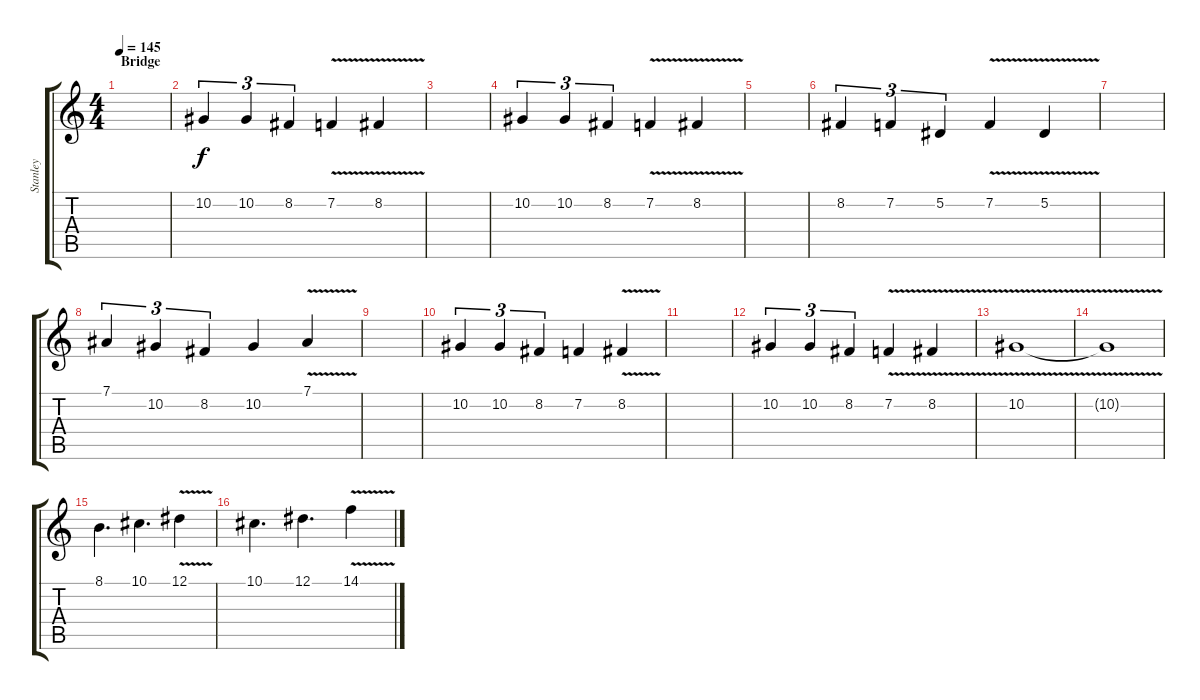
\track ("Stanley" "Stanley") {instrument baritonesax}
\staff {score tabs}
\tuning (Eb4 Bb3 Gb3 Db3 Ab2 Eb2) {hide}
\ts (4 4)
\section ("" "Bridge")
\tempo 145
\clef g2
\ks c
|
10.2.4{tu (3 2)} 10.2.4{tu (3 2)} 8.2.4{tu (3 2)} 7.2{v}.4 8.2{v}.4 |
|
10.2.4{tu (3 2)} 10.2.4{tu (3 2)} 8.2.4{tu (3 2)} 7.2{v}.4 8.2{v}.4 |
|
8.2.4{tu (3 2)} 7.2.4{tu (3 2)} 5.2.4{tu (3 2)} 7.2{v}.4 5.2{v}.4 |
|
7.1.4{tu (3 2)} 10.2.4{tu (3 2)} 8.2.4{tu (3 2)} 10.2.4 7.1{v}.4 |
|
10.2.4{tu (3 2)} 10.2.4{tu (3 2)} 8.2.4{tu (3 2)} 7.2.4 8.2{v}.4 |
|
10.2.4{tu (3 2)} 10.2.4{tu (3 2)} 8.2.4{tu (3 2)} 7.2{v}.4 8.2{v}.4 |
10.2{v}.1 |
10.2{t}.1 |
8.1.4{d} 10.1.4{d} 12.1{v}.4 |
10.1.4{d} 12.1.4{d} 14.1{v}.4
